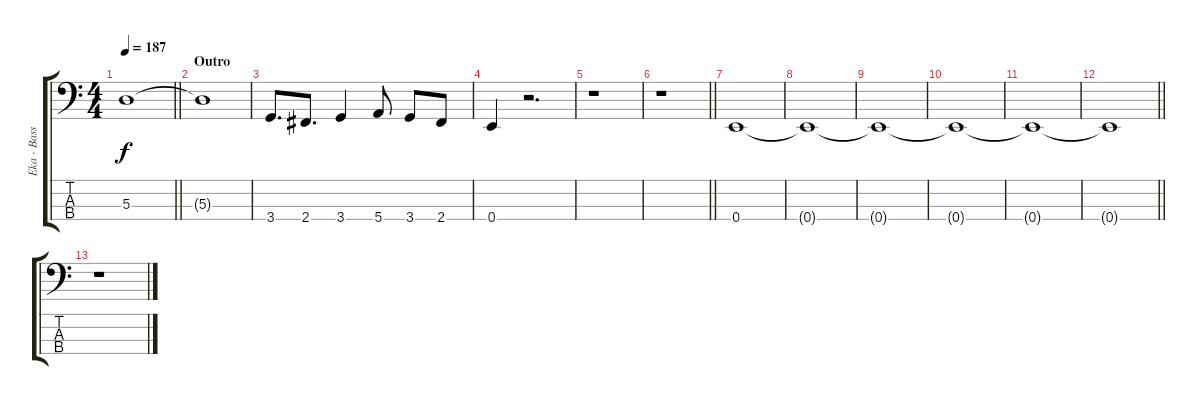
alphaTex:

\track ("Eka - Bass" "Eka - Bass") {instrument electricbasspick}
\staff {score tabs}
\tuning (G2 D2 A1 E1) {hide}
\ts (4 4)
\tempo 187
\clef f4
\barLineRight lightlight
\ks c
5.3.1{dy f} |
\section ("" "Outro")
5.3{t}.1 |
3.4.8{d} 2.4.8{d} 3.4.4 5.4.8 3.4.8 2.4.8 |
0.4.4 r.2{d} |
r.1 |
\barLineRight lightlight
r.1 |
0.4.1 |
0.4{t}.1 |
0.4{t}.1 |
0.4{t}.1 |
0.4{t}.1 |
\barLineRight lightlight
0.4{t}.1 |
r.1
